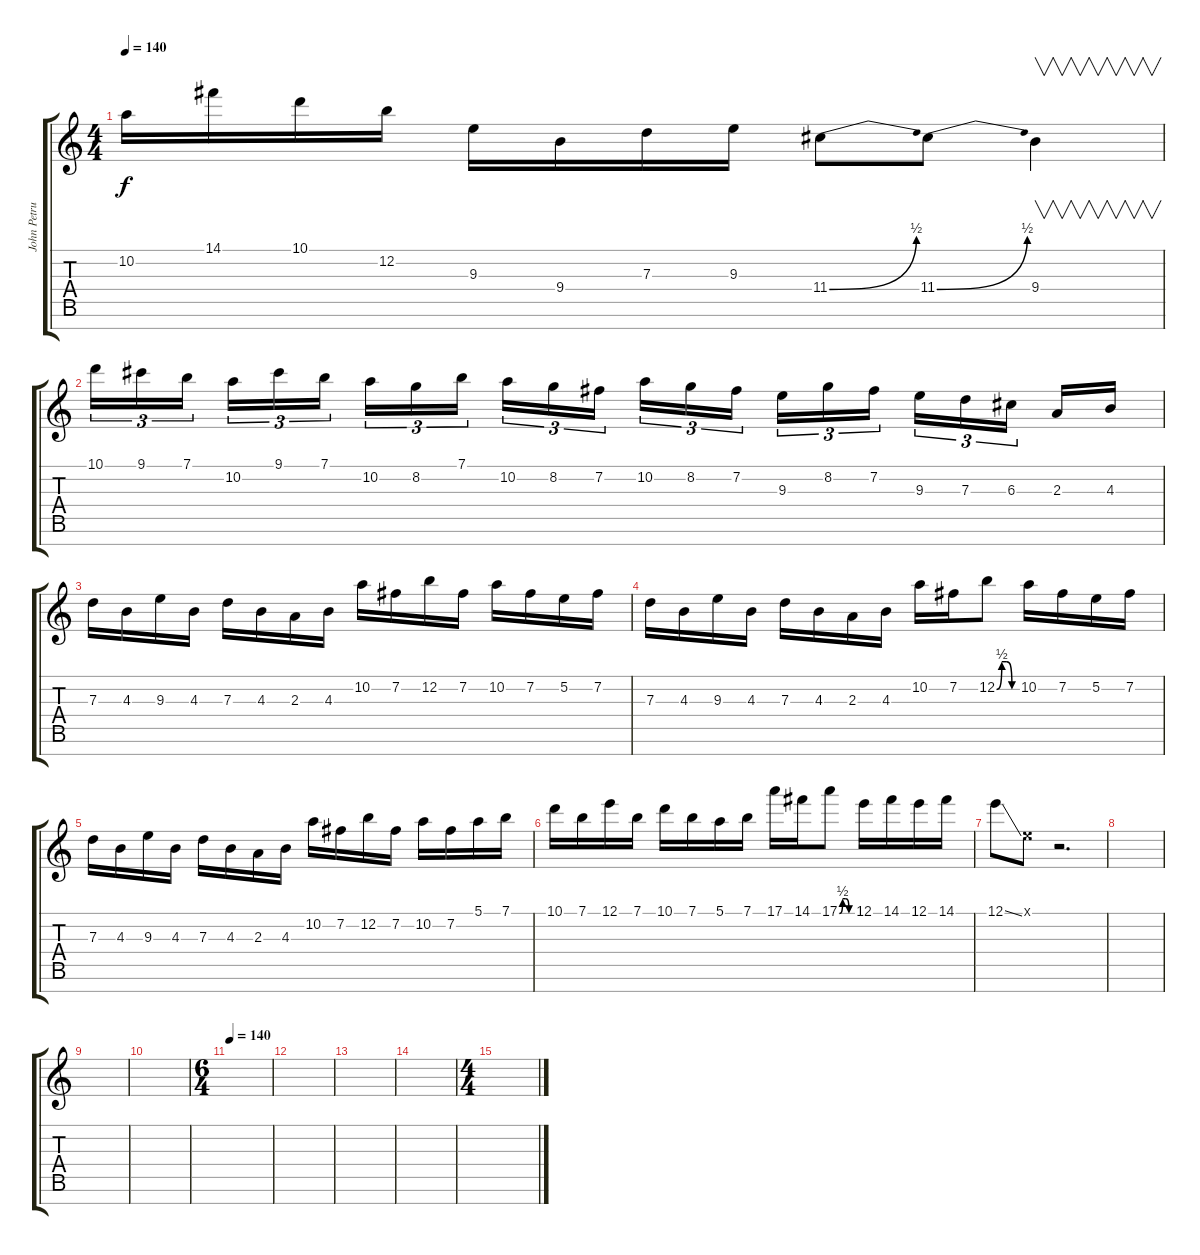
\track ("John Petrucci" "John Petru") {instrument distortionguitar}
\staff {score tabs}
\tuning (E4 B3 G3 D3 A2 E2 B1) {hide}
\ts (4 4)
\tempo 140
\clef g2
\ks c
10.2.16{dy f} 14.1.16 10.1.16 12.2.16 9.3.16 9.4.16 7.3.16 9.3.16 11.4{be (bend 0 0 60 2)}.8 11.4{be (bend 0 0 60 2)}.8 9.4.4{v} |
10.1.16{tu (3 2)} 9.1.16{tu (3 2)} 7.1.16{tu (3 2)} 10.2.16{tu (3 2)} 9.1.16{tu (3 2)} 7.1.16{tu (3 2)} 10.2.16{tu (3 2)} 8.2.16{tu (3 2)} 7.1.16{tu (3 2)} 10.2.16{tu (3 2)} 8.2.16{tu (3 2)} 7.2.16{tu (3 2)} 10.2.16{tu (3 2)} 8.2.16{tu (3 2)} 7.2.16{tu (3 2)} 9.3.16{tu (3 2)} 8.2.16{tu (3 2)} 7.2.16{tu (3 2)} 9.3.16{tu (3 2)} 7.3.16{tu (3 2)} 6.3.16{tu (3 2)} 2.3.16 4.3.16 |
7.3.16 4.3.16 9.3.16 4.3.16 7.3.16 4.3.16 2.3.16 4.3.16 10.2.16 7.2.16 12.2.16 7.2.16 10.2.16 7.2.16 5.2.16 7.2.16 |
7.3.16 4.3.16 9.3.16 4.3.16 7.3.16 4.3.16 2.3.16 4.3.16 10.2.16 7.2.16 12.2{be (custom 0 0 15 2 30 2 45 0 60 0)}.8 10.2.16 7.2.16 5.2.16 7.2.16 |
7.3.16 4.3.16 9.3.16 4.3.16 7.3.16 4.3.16 2.3.16 4.3.16 10.2.16 7.2.16 12.2.16 7.2.16 10.2.16 7.2.16 5.1.16 7.1.16 |
10.1.16 7.1.16 12.1.16 7.1.16 10.1.16 7.1.16 5.1.16 7.1.16 17.1.16 14.1.16 17.1{be (custom 0 0 15 2 30 2 45 0 60 0)}.8 12.1.16 14.1.16 12.1.16 14.1.16 |
12.1{ss}.8 0.1{x}.8 r.2{d} |
|
|
|
\ts (6 4)
\tempo 140
|
|
|
|
\ts (4 4)
